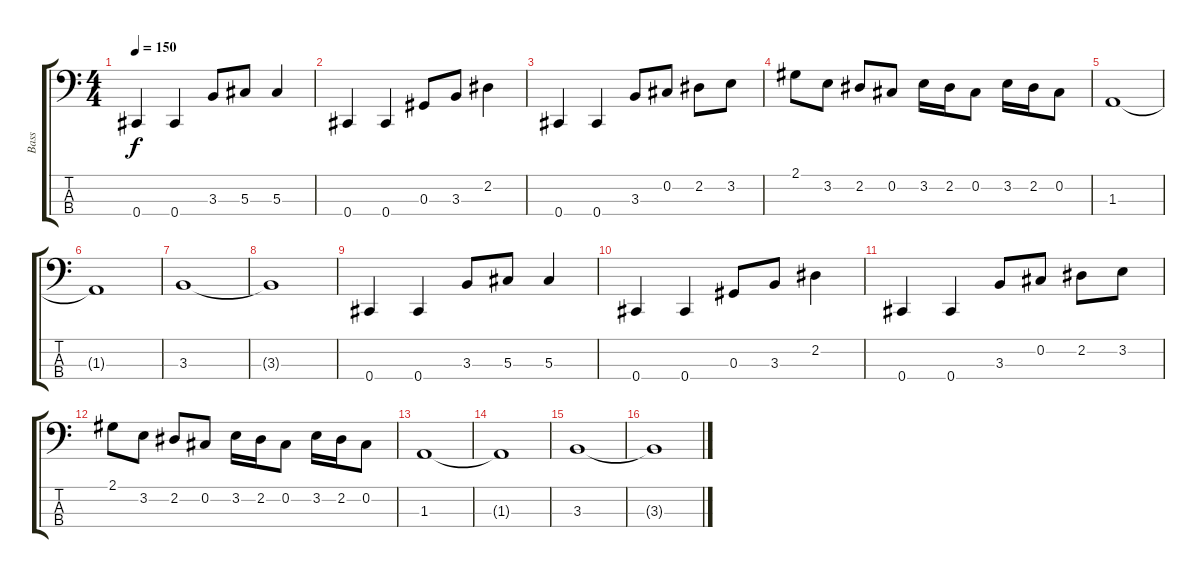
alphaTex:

\track ("Bass" "Bass") {instrument electricbassfinger}
\staff {score tabs}
\tuning (Gb2 Db2 Ab1 Db1) {hide}
\ts (4 4)
\tempo 150
\clef f4
\ks c
0.4.4{dy f} 0.4.4 3.3.8 5.3.8 5.3.4 |
0.4.4 0.4.4 0.3.8 3.3.8 2.2.4 |
0.4.4 0.4.4 3.3.8 0.2.8 2.2.8 3.2.8 |
2.1.8 3.2.8 2.2.8 0.2.8 3.2.16 2.2.16 0.2.8 3.2.16 2.2.16 0.2.8 |
1.3.1 |
1.3{t}.1 |
3.3.1 |
3.3{t}.1 |
0.4.4 0.4.4 3.3.8 5.3.8 5.3.4 |
0.4.4 0.4.4 0.3.8 3.3.8 2.2.4 |
0.4.4 0.4.4 3.3.8 0.2.8 2.2.8 3.2.8 |
2.1.8 3.2.8 2.2.8 0.2.8 3.2.16 2.2.16 0.2.8 3.2.16 2.2.16 0.2.8 |
1.3.1 |
1.3{t}.1 |
3.3.1 |
3.3{t}.1
